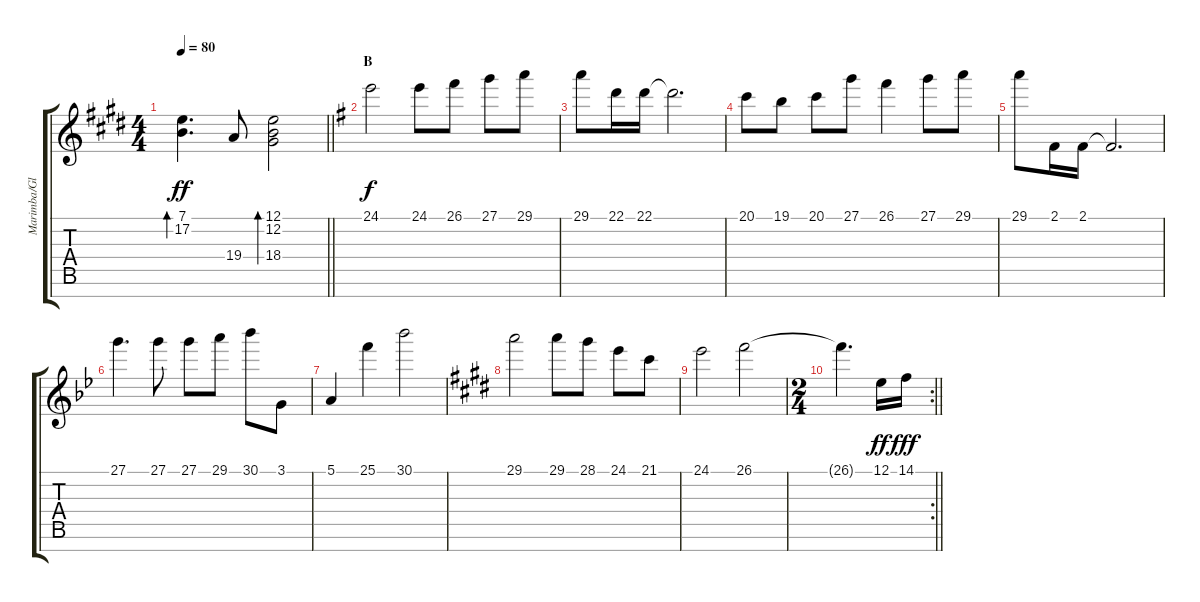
\track ("Marimba/Glockenspiel" "Marimba/Gl") {instrument glockenspiel}
\staff {score tabs}
\tuning (E4 B3 G3 D3 A2 E2 B1) {hide}
\ts (4 4)
\tempo 80
\clef g2
\barLineRight lightlight
\ks e
(7.1 17.2).4{d bd 120 dy ff} 19.4.8 (12.1 12.2 18.4).2{bd 120} |
\section ("" "B")
\ks g
24.1.2{dy f balance 4 instrument glockenspiel} 24.1.8 26.1.8 27.1.8 29.1.8 |
29.1.8 22.1.16 22.1.16 22.1{t}.2{d} |
20.1.8 19.1.8 20.1.8 27.1.8 26.1.4 27.1.8 29.1.8 |
29.1.8 2.1.16 2.1.16 2.1{t}.2{d} |
\ks bb
27.1.4{d} 27.1.8 27.1.8 29.1.8 30.1.8 3.1.8 |
5.1.4 25.1.4 30.1.2 |
\ks e
29.1.2 29.1.8 28.1.8 24.1.8 21.1.8 |
24.1.2 26.1.2 |
\rc 2
\ts (2 4)
\barLineRight lightlight
26.1{t}.4{d} 12.1.16{dy ff balance 12 instrument marimba} 14.1.16{dy fff}
